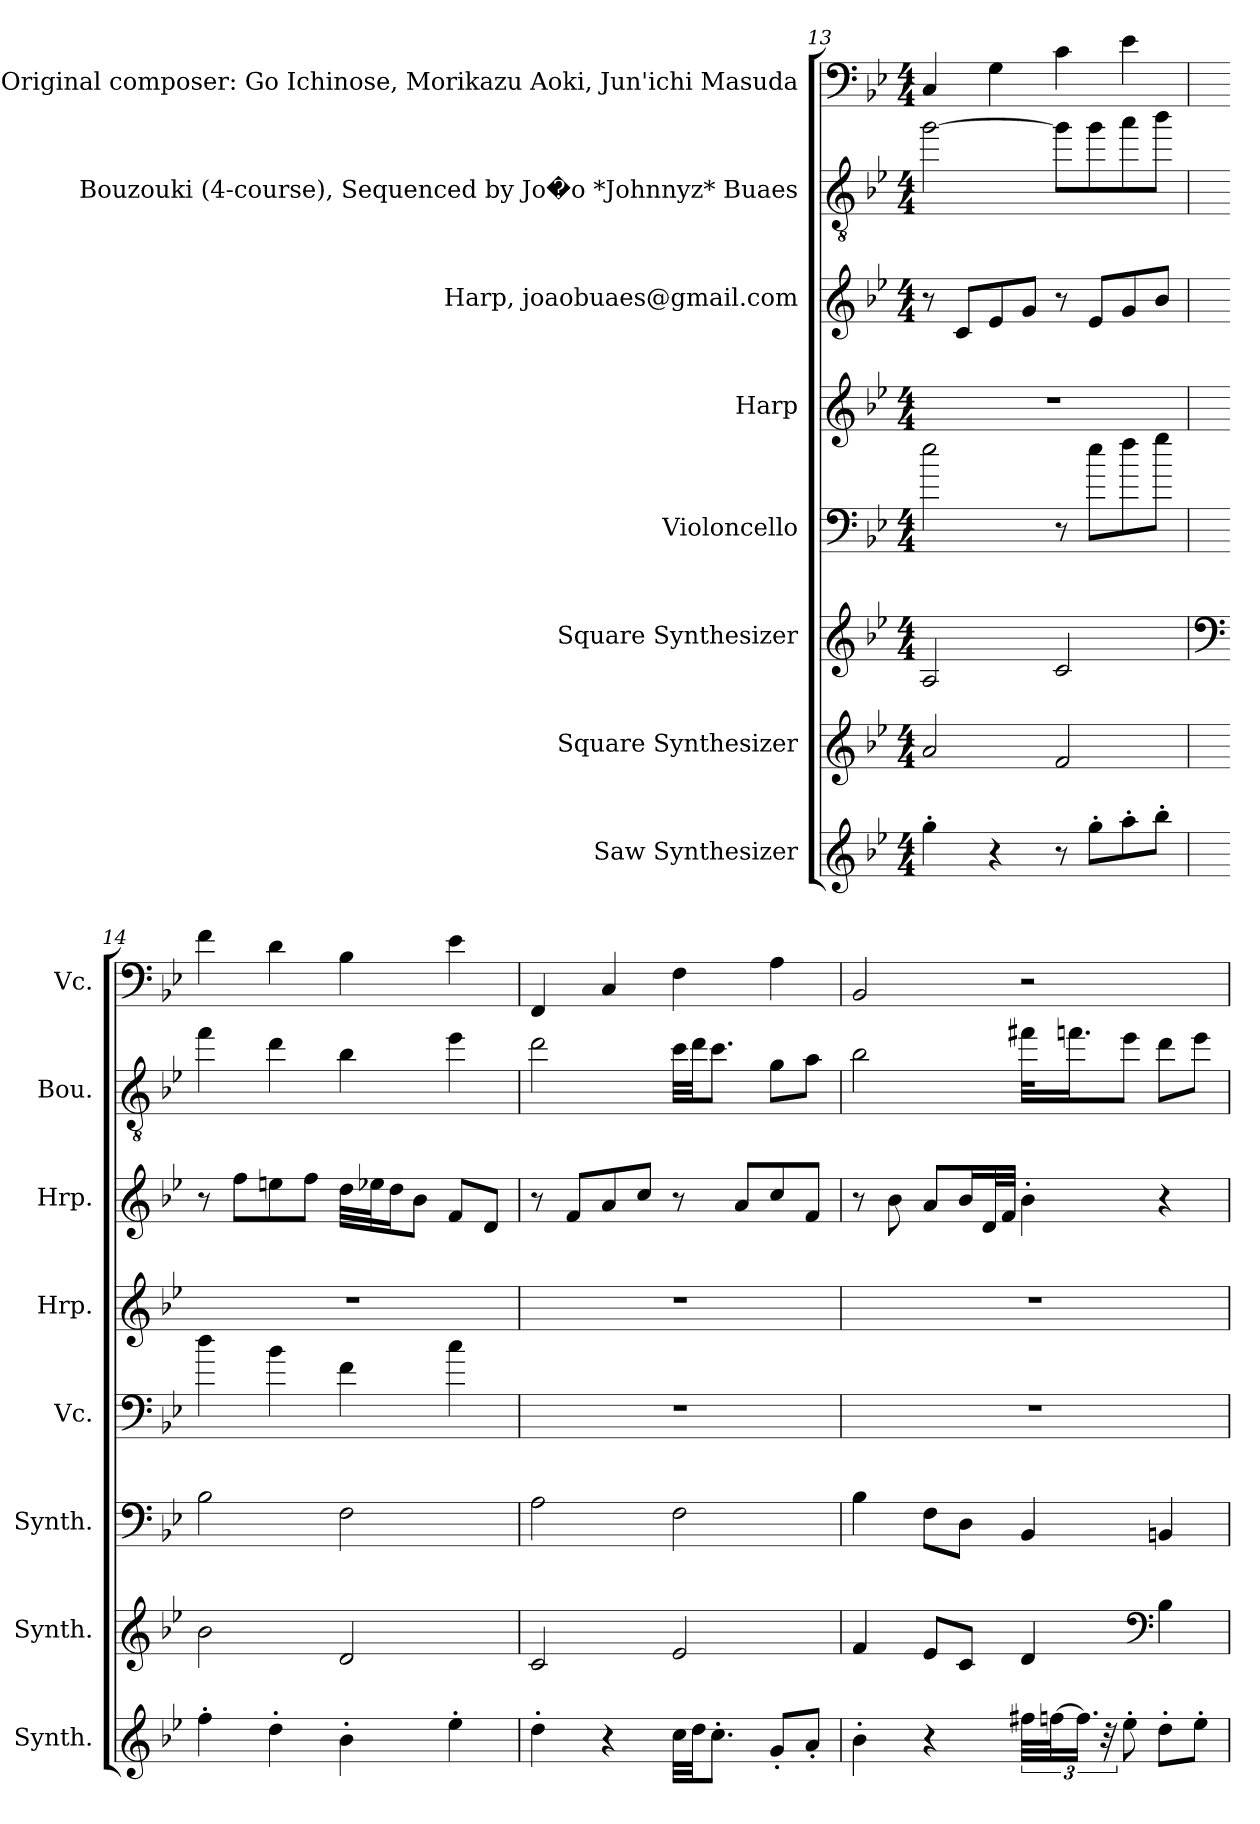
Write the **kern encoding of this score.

**kern	**kern	**kern	**kern	**kern	**kern	**kern	**kern
*part8	*part7	*part6	*part5	*part4	*part3	*part2	*part1
*staff8	*staff7	*staff6	*staff5	*staff4	*staff3	*staff2	*staff1
*I"Saw Synthesizer	*I"Square Synthesizer	*I"Square Synthesizer	*I"Violoncello	*I"Harp	*I"Harp, joaobuaes@gmail.com	*I"Bouzouki (4-course), Sequenced by Jo�o *Johnnyz* Buaes	*I"Violoncello, Original composer: Go Ichinose, Morikazu Aoki, Jun'ichi Masuda
*I'Synth.	*I'Synth.	*I'Synth.	*I'Vc.	*I'Hrp.	*I'Hrp.	*I'Bou.	*I'Vc.
!!LO:PB:g=z
*clefG2	*clefG2	*clefG2	*clefF4	*clefG2	*clefG2	*clefGv2	*clefF4
*k[b-e-]	*k[b-e-]	*k[b-e-]	*k[b-e-]	*k[b-e-]	*k[b-e-]	*k[b-e-]	*k[b-e-]
*M4/4	*M4/4	*M4/4	*M4/4	*M4/4	*M4/4	*M4/4	*M4/4
=13	=13	=13	=13	=13	=13	=13	=13
4gg'\	2a/	2A/	2ee-\	1r	8r	[2gg\	4C/
.	.	.	.	.	8c/L	.	.
4r	.	.	.	.	8e-/	.	4G\
.	.	.	.	.	8g/J	.	.
8r	2f/	2c/	8r	.	8r	8gg\L]	4c\
8gg'\L	.	.	8ee-\L	.	8e-/L	8gg\	.
8aa'\	.	.	8ff\	.	8g/	8aa\	4e-\
8bb-'\J	.	.	8gg\J	.	8b-/J	8bb-\J	.
=14	=14	=14	=14	=14	=14	=14	=14
*	*	*clefF4	*	*	*	*	*
4ff'\	2b-\	2B-\	4dd\	1r	8r	4ff\	4f\
.	.	.	.	.	8ff\L	.	.
4dd'\	.	.	4b-\	.	8een\	4dd\	4d\
.	.	.	.	.	8ff\J	.	.
4b-'\	2d/	2F\	4f\	.	32dd\LLL	4b-\	4B-\
.	.	.	.	.	32ee-X\J	.	.
.	.	.	.	.	16dd\J	.	.
.	.	.	.	.	8b-\J	.	.
4ee-'\	.	.	4cc\	.	8f/L	4ee-\	4e-\
.	.	.	.	.	8d/J	.	.
=15	=15	=15	=15	=15	=15	=15	=15
4dd'\	2c/	2A\	1r	1r	8r	2dd\	4FF/
.	.	.	.	.	8f/L	.	.
4r	.	.	.	.	8a/	.	4C/
.	.	.	.	.	8cc/J	.	.
32cc\LLL	2e-/	2F\	.	.	8r	32cc\LLL	4F\
32dd\JJ	.	.	.	.	.	32dd\JJ	.
8.cc'\J	.	.	.	.	.	8.cc\J	.
.	.	.	.	.	8a/L	.	.
8g'/L	.	.	.	.	8cc/	8g\L	4A\
8a'/J	.	.	.	.	8f/J	8a\J	.
!!LO:PB:g=z
=16	=16	=16	=16	=16	=16	=16	=16
4b-'\	4f/	4B-\	1r	1r	8r	2b-\	2BB-/
.	.	.	.	.	8b-\	.	.
4r	8e-/L	8F\L	.	.	8a/L	.	.
.	8c/J	8D\J	.	.	16b-/L	.	.
.	.	.	.	.	32d/L	.	.
.	.	.	.	.	32f/JJJ	.	.
48ff#X\LLL	4d/	4BB-/	.	.	4b-'\	32ff#X\KLL	2r
[48ffn\J	.	.	.	.	.	.	.
.	.	.	.	.	.	16.ffn\J	.
24.ff\JJ]	.	.	.	.	.	.	.
48r	.	.	.	.	.	.	.
8ee-'\	.	.	.	.	.	8ee-\J	.
*	*clefF4	*	*	*	*	*	*
8dd'\L	4B-\	4BBn/	.	.	4r	8dd\L	.
8ee-'\J	.	.	.	.	.	8ee-\J	.
=	=	=	=	=	=	=	=
*-	*-	*-	*-	*-	*-	*-	*-
